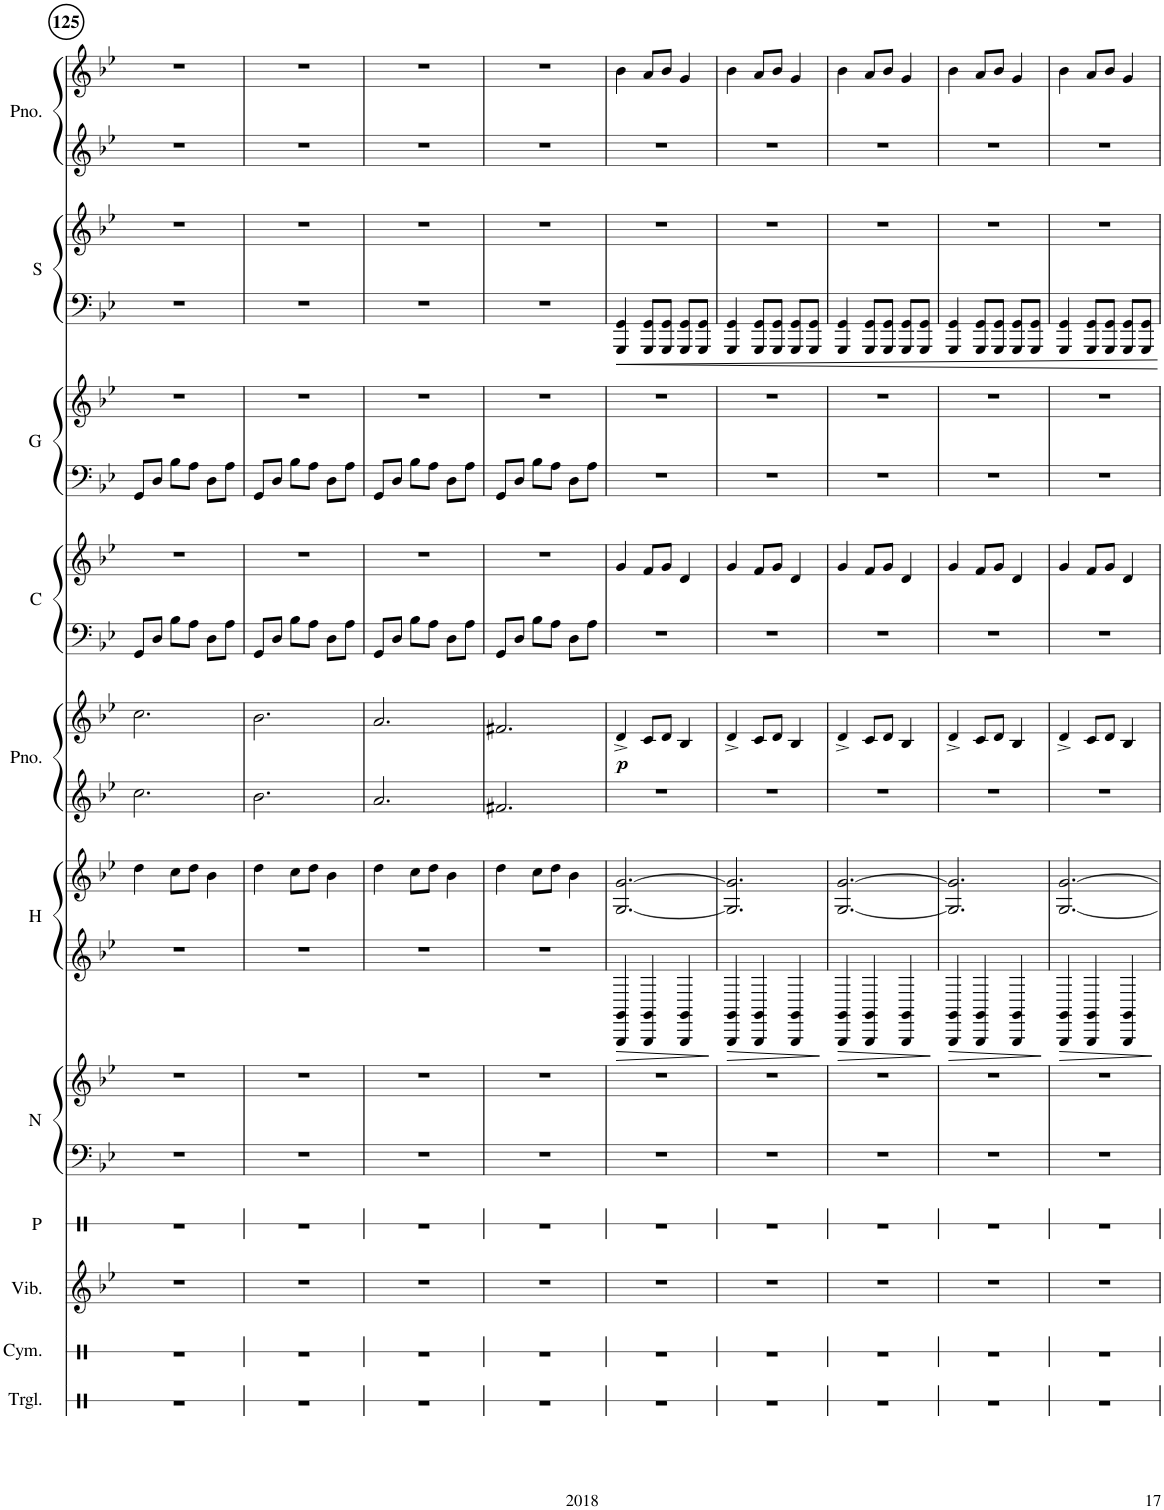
**kern	**kern	**kern	**kern	**kern	**kern	**kern	**kern	**kern	**kern	**dynam	**kern	**kern	**kern	**kern	**kern	**kern	**kern	**kern
*part11	*part10	*part9	*part8	*part7	*part7	*part6	*part6	*part5	*part5	*part5	*part4	*part4	*part3	*part3	*part2	*part2	*part1	*part1
*staff18	*staff17	*staff16	*staff15	*staff14	*staff13	*staff12	*staff11	*staff10	*staff9	*staff9/10	*staff8	*staff7	*staff6	*staff5	*staff4	*staff3	*staff2	*staff1
*I"Triangle	*I"Cymbal	*I"Vibraphone	*I"Panda	*I"Nate?	*	*I"Makeup Cake	*	*I"Piano	*	*	*I"Wyoming	*	*I"Dumb One	*	*I"SANTA!	*	*I"Piano	*
*I'Trgl.	*I'Cym.	*I'Vib.	*I'P	*I'N	*	*	*	*I'Pno.	*	*	*	*	*	*	*I'S	*	*I'Pno.	*
!!LO:PB:g=z
*clefX	*clefX	*clefG2	*clefX	*clefF4	*clefG2	*clefG2	*clefG2	*clefG2	*clefG2	*	*clefF4	*clefG2	*clefF4	*clefG2	*clefF4	*clefG2	*clefG2	*clefG2
*k[]	*k[]	*k[b-e-]	*k[]	*k[b-e-]	*k[b-e-]	*k[b-e-]	*k[b-e-]	*k[b-e-]	*k[b-e-]	*	*k[b-e-]	*k[b-e-]	*k[b-e-]	*k[b-e-]	*k[b-e-]	*k[b-e-]	*k[b-e-]	*k[b-e-]
*M3/4	*M3/4	*M3/4	*M3/4	*M3/4	*M3/4	*M3/4	*M3/4	*M3/4	*M3/4	*	*M3/4	*M3/4	*M3/4	*M3/4	*M3/4	*M3/4	*M3/4	*M3/4
=125	=125	=125	=125	=125	=125	=125	=125	=125	=125	=125	=125	=125	=125	=125	=125	=125	=125	=125
2.r	2.r	2.r	2.r	2.r	2.r	2.r	4dd\	2.cc\	2.cc\	.	8GG/L	2.r	8GG/L	2.r	2.r	2.r	2.r	2.r
.	.	.	.	.	.	.	.	.	.	.	8D/J	.	8D/J	.	.	.	.	.
.	.	.	.	.	.	.	8cc\L	.	.	.	8B-\L	.	8B-\L	.	.	.	.	.
.	.	.	.	.	.	.	8dd\J	.	.	.	8A\J	.	8A\J	.	.	.	.	.
.	.	.	.	.	.	.	4b-\	.	.	.	8D\L	.	8D\L	.	.	.	.	.
.	.	.	.	.	.	.	.	.	.	.	8A\J	.	8A\J	.	.	.	.	.
=126	=126	=126	=126	=126	=126	=126	=126	=126	=126	=126	=126	=126	=126	=126	=126	=126	=126	=126
2.r	2.r	2.r	2.r	2.r	2.r	2.r	4dd\	2.b-\	2.b-\	.	8GG/L	2.r	8GG/L	2.r	2.r	2.r	2.r	2.r
.	.	.	.	.	.	.	.	.	.	.	8D/J	.	8D/J	.	.	.	.	.
.	.	.	.	.	.	.	8cc\L	.	.	.	8B-\L	.	8B-\L	.	.	.	.	.
.	.	.	.	.	.	.	8dd\J	.	.	.	8A\J	.	8A\J	.	.	.	.	.
.	.	.	.	.	.	.	4b-\	.	.	.	8D\L	.	8D\L	.	.	.	.	.
.	.	.	.	.	.	.	.	.	.	.	8A\J	.	8A\J	.	.	.	.	.
=127	=127	=127	=127	=127	=127	=127	=127	=127	=127	=127	=127	=127	=127	=127	=127	=127	=127	=127
2.r	2.r	2.r	2.r	2.r	2.r	2.r	4dd\	2.a/	2.a/	.	8GG/L	2.r	8GG/L	2.r	2.r	2.r	2.r	2.r
.	.	.	.	.	.	.	.	.	.	.	8D/J	.	8D/J	.	.	.	.	.
.	.	.	.	.	.	.	8cc\L	.	.	.	8B-\L	.	8B-\L	.	.	.	.	.
.	.	.	.	.	.	.	8dd\J	.	.	.	8A\J	.	8A\J	.	.	.	.	.
.	.	.	.	.	.	.	4b-\	.	.	.	8D\L	.	8D\L	.	.	.	.	.
.	.	.	.	.	.	.	.	.	.	.	8A\J	.	8A\J	.	.	.	.	.
=128	=128	=128	=128	=128	=128	=128	=128	=128	=128	=128	=128	=128	=128	=128	=128	=128	=128	=128
2.r	2.r	2.r	2.r	2.r	2.r	2.r	4dd\	2.f#X/	2.f#X/	.	8GG/L	2.r	8GG/L	2.r	2.r	2.r	2.r	2.r
.	.	.	.	.	.	.	.	.	.	.	8D/J	.	8D/J	.	.	.	.	.
.	.	.	.	.	.	.	8cc\L	.	.	.	8B-\L	.	8B-\L	.	.	.	.	.
.	.	.	.	.	.	.	8dd\J	.	.	.	8A\J	.	8A\J	.	.	.	.	.
.	.	.	.	.	.	.	4b-\	.	.	.	8D\L	.	8D\L	.	.	.	.	.
.	.	.	.	.	.	.	.	.	.	.	8A\J	.	8A\J	.	.	.	.	.
=129	=129	=129	=129	=129	=129	=129	=129	=129	=129	=129	=129	=129	=129	=129	=129	=129	=129	=129
!	!	!	!	!	!	!	!	!	!	!LO:DY:b	!	!	!	!	!	!	!	!
2.r	2.r	2.r	2.r	2.r	2.r	4GGG/ 4GG/	[2.G/ [2.g/	2.r	4d^/	p	2.r	4g/	2.r	2.r	4GGG/ 4GG/	2.r	2.r	4b-\
.	.	.	.	.	.	4GGG/ 4GG/	.	.	8c/L	.	.	8f/L	.	.	8GGG/ 8GG/L	.	.	8a/L
.	.	.	.	.	.	.	.	.	8d/J	.	.	8g/J	.	.	8GGG/ 8GG/J	.	.	8b-/J
.	.	.	.	.	.	4GGG/ 4GG/	.	.	4B-/	.	.	4d/	.	.	8GGG/ 8GG/L	.	.	4g/
.	.	.	.	.	.	.	.	.	.	.	.	.	.	.	8GGG/ 8GG/J	.	.	.
=130	=130	=130	=130	=130	=130	=130	=130	=130	=130	=130	=130	=130	=130	=130	=130	=130	=130	=130
2.r	2.r	2.r	2.r	2.r	2.r	4GGG/ 4GG/	2.G/] 2.g/]	2.r	4d^/	.	2.r	4g/	2.r	2.r	4GGG/ 4GG/	2.r	2.r	4b-\
.	.	.	.	.	.	4GGG/ 4GG/	.	.	8c/L	.	.	8f/L	.	.	8GGG/ 8GG/L	.	.	8a/L
.	.	.	.	.	.	.	.	.	8d/J	.	.	8g/J	.	.	8GGG/ 8GG/J	.	.	8b-/J
.	.	.	.	.	.	4GGG/ 4GG/	.	.	4B-/	.	.	4d/	.	.	8GGG/ 8GG/L	.	.	4g/
.	.	.	.	.	.	.	.	.	.	.	.	.	.	.	8GGG/ 8GG/J	.	.	.
=131	=131	=131	=131	=131	=131	=131	=131	=131	=131	=131	=131	=131	=131	=131	=131	=131	=131	=131
2.r	2.r	2.r	2.r	2.r	2.r	4GGG/ 4GG/	[2.G/ [2.g/	2.r	4d^/	.	2.r	4g/	2.r	2.r	4GGG/ 4GG/	2.r	2.r	4b-\
.	.	.	.	.	.	4GGG/ 4GG/	.	.	8c/L	.	.	8f/L	.	.	8GGG/ 8GG/L	.	.	8a/L
.	.	.	.	.	.	.	.	.	8d/J	.	.	8g/J	.	.	8GGG/ 8GG/J	.	.	8b-/J
.	.	.	.	.	.	4GGG/ 4GG/	.	.	4B-/	.	.	4d/	.	.	8GGG/ 8GG/L	.	.	4g/
.	.	.	.	.	.	.	.	.	.	.	.	.	.	.	8GGG/ 8GG/J	.	.	.
=132	=132	=132	=132	=132	=132	=132	=132	=132	=132	=132	=132	=132	=132	=132	=132	=132	=132	=132
2.r	2.r	2.r	2.r	2.r	2.r	4GGG/ 4GG/	2.G/] 2.g/]	2.r	4d^/	.	2.r	4g/	2.r	2.r	4GGG/ 4GG/	2.r	2.r	4b-\
.	.	.	.	.	.	4GGG/ 4GG/	.	.	8c/L	.	.	8f/L	.	.	8GGG/ 8GG/L	.	.	8a/L
.	.	.	.	.	.	.	.	.	8d/J	.	.	8g/J	.	.	8GGG/ 8GG/J	.	.	8b-/J
.	.	.	.	.	.	4GGG/ 4GG/	.	.	4B-/	.	.	4d/	.	.	8GGG/ 8GG/L	.	.	4g/
.	.	.	.	.	.	.	.	.	.	.	.	.	.	.	8GGG/ 8GG/J	.	.	.
=133	=133	=133	=133	=133	=133	=133	=133	=133	=133	=133	=133	=133	=133	=133	=133	=133	=133	=133
2.r	2.r	2.r	2.r	2.r	2.r	4GGG/ 4GG/	[2.G/ [2.g/	2.r	4d^/	.	2.r	4g/	2.r	2.r	4GGG/ 4GG/	2.r	2.r	4b-\
.	.	.	.	.	.	4GGG/ 4GG/	.	.	8c/L	.	.	8f/L	.	.	8GGG/ 8GG/L	.	.	8a/L
.	.	.	.	.	.	.	.	.	8d/J	.	.	8g/J	.	.	8GGG/ 8GG/J	.	.	8b-/J
.	.	.	.	.	.	4GGG/ 4GG/	.	.	4B-/	.	.	4d/	.	.	8GGG/ 8GG/L	.	.	4g/
.	.	.	.	.	.	.	.	.	.	.	.	.	.	.	8GGG/ 8GG/J	.	.	.
=	=	=	=	=	=	=	=	=	=	=	=	=	=	=	=	=	=	=
*-	*-	*-	*-	*-	*-	*-	*-	*-	*-	*-	*-	*-	*-	*-	*-	*-	*-	*-
